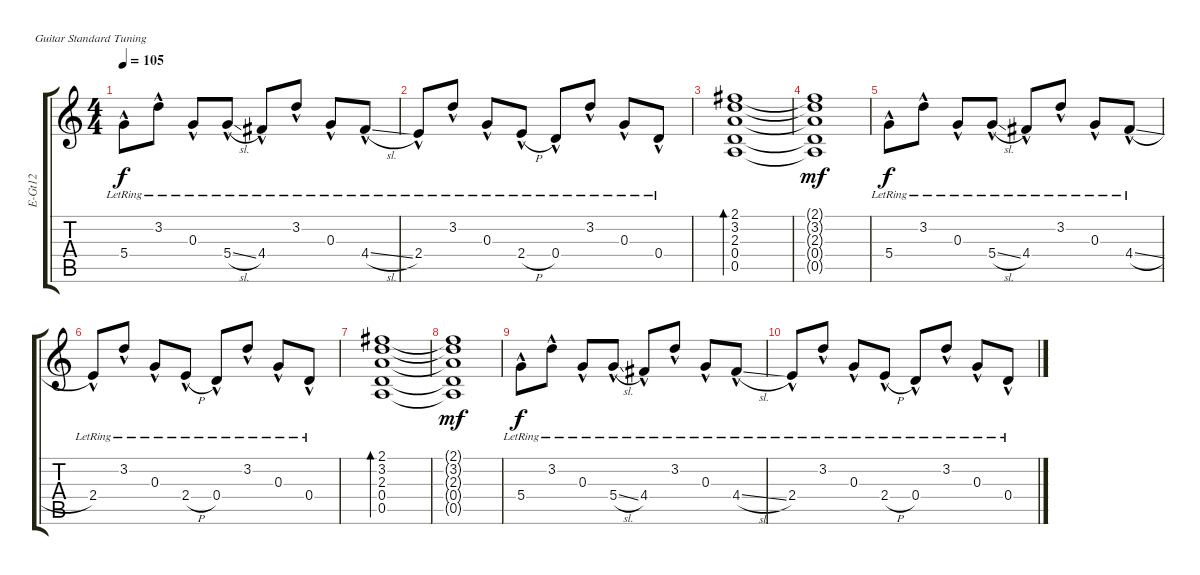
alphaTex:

\defaultSystemsLayout 4
\otherSystemsTrackNameOrientation horizontal
\chordDiagramsInScore
\track ("Zakk Wylde Clean Fills" "E-Gt12") {instrument electricguitarclean}
\staff {score tabs}
\tuning (E4 B3 G3 D3 A2 E2)
\ts (4 4)
\tempo 105
\clef g2
\ks c
5.4{hac lr}.8{dy f} 3.2{hac lr}.8 0.3{hac lr}.8 5.4{sl hac lr}.8 4.4{hac lr}.8 3.2{hac lr}.8 0.3{hac lr}.8 4.4{sl hac lr}.8 |
2.4{hac lr}.8 3.2{hac lr}.8 0.3{hac lr}.8 2.4{h hac lr}.8 0.4{hac lr}.8 3.2{hac lr}.8 0.3{hac lr}.8 0.4{hac lr}.8 |
(0.4 2.3 3.2 2.1 0.5).1{bd 119} |
(2.1{t} 3.2{t} 2.3{t} 0.4{t} 0.5{t}).1{dy mf} |
5.4{hac lr}.8{dy f} 3.2{hac lr}.8 0.3{hac lr}.8 5.4{sl hac lr}.8 4.4{hac lr}.8 3.2{hac lr}.8 0.3{hac lr}.8 4.4{sl hac lr}.8 |
2.4{hac lr}.8 3.2{hac lr}.8 0.3{hac lr}.8 2.4{h hac lr}.8 0.4{hac lr}.8 3.2{hac lr}.8 0.3{hac lr}.8 0.4{hac lr}.8 |
(0.4 2.3 3.2 2.1 0.5).1{bd 119} |
(2.1{t} 3.2{t} 2.3{t} 0.4{t} 0.5{t}).1{dy mf} |
5.4{hac lr}.8{dy f} 3.2{hac lr}.8 0.3{hac lr}.8 5.4{sl hac lr}.8 4.4{hac lr}.8 3.2{hac lr}.8 0.3{hac lr}.8 4.4{sl hac lr}.8 |
2.4{hac lr}.8 3.2{hac lr}.8 0.3{hac lr}.8 2.4{h hac lr}.8 0.4{hac lr}.8 3.2{hac lr}.8 0.3{hac lr}.8 0.4{hac lr}.8
